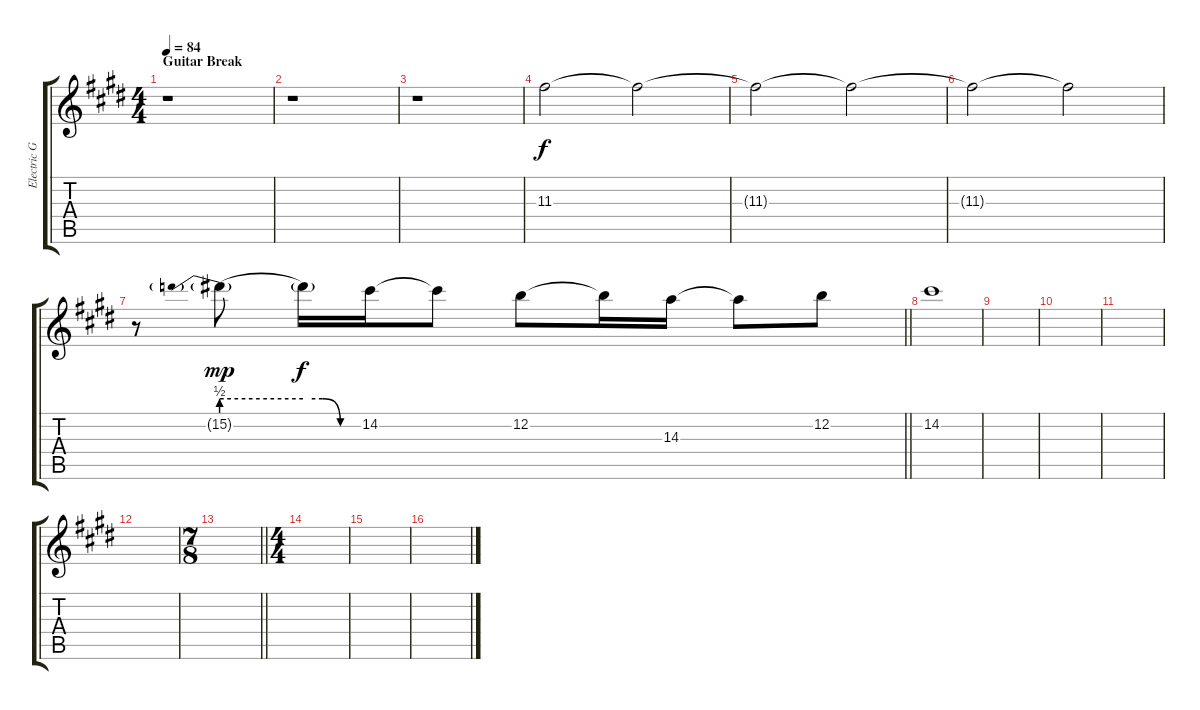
\track ("Electric Guitar - Guitar Break" "Electric G") {instrument overdrivenguitar}
\staff {score tabs}
\tuning (E4 B3 G3 D3 A2 E2) {hide}
\ts (4 4)
\section ("" "Guitar Break")
\tempo 84
\clef g2
\ks c#minor
r.1{dy f} |
r.1 |
r.1 |
11.3.2 11.3{t}.2 |
11.3{t}.2 11.3{t}.2 |
11.3{t}.2 11.3{t}.2 |
\barLineRight lightlight
r.8 15.2{be (prebend 0 2 60 2) g}.8{dy mp} 15.2{be (custom 0 2 20 2 40 0 60 0) t}.16{dy f} 14.2.16 14.2{t}.8 12.2.8 12.2{t}.16 14.3.16 14.3{t}.8 12.2.8 |
14.2.1 |
|
\ks e
|
\ks c#minor
|
|
\ts (7 8)
\barLineRight lightlight
|
\ts (4 4)
|
|
\ks e
